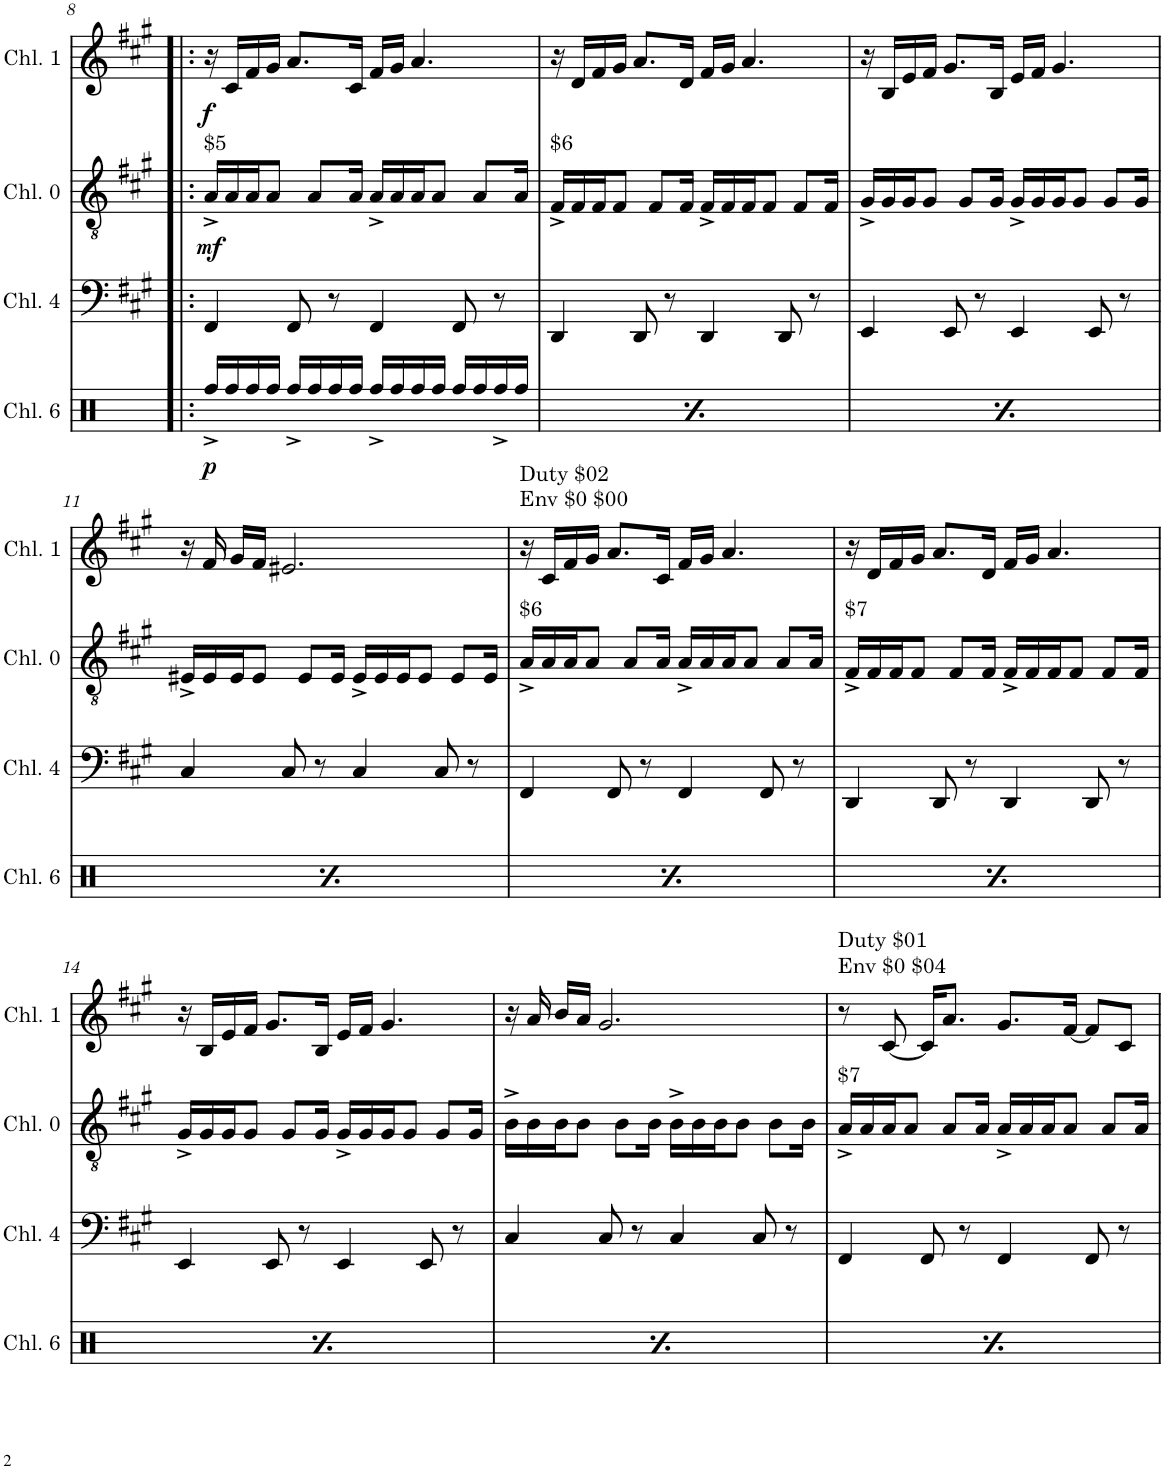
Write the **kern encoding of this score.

**kern	**dynam	**kern	**kern	**dynam	**kern	**dynam
*part4	*part4	*part3	*part2	*part2	*part1	*part1
*staff4	*staff4	*staff3	*staff2	*staff2	*staff1	*staff1
*I"Channel 6	*	*I"Channel 4	*I"Channel 0	*	*I"Channel 1	*
*I'Chl. 6	*	*I'Chl. 4	*I'Chl. 0	*	*I'Chl. 1	*
!!LO:PB:g=z
*clefX	*	*clefF4	*clefGv2	*	*clefG2	*
*k[]	*	*k[f#c#g#]	*k[f#c#g#]	*	*k[f#c#g#]	*
*M4/4	*	*M4/4	*M4/4	*	*M4/4	*
*met(c)	*	*met(c)	*met(c)	*	*met(c)	*
=8!|:	=8!|:	=8!|:	=8!|:	=8!|:	=8!|:	=8!|:
!	!	!	!LO:TX:a:t=$5	!	!	!
!	!LO:DY:b	!	!	!LO:DY:b	!	!LO:DY:b
16Rff^/LL	p	4FF#/	16A^/LL	mf	16r	f
16Rff/	.	.	16A/	.	16c#/LL	.
16Rff/	.	.	16A/J	.	16f#/	.
16Rff/JJ	.	.	8A/J	.	16g#/JJ	.
16Rff^/LL	.	8FF#/	.	.	8.a/L	.
16Rff/	.	.	8A/L	.	.	.
16Rff/	.	8r	.	.	.	.
16Rff/JJ	.	.	16A/Jk	.	16c#/Jk	.
16Rff^/LL	.	4FF#/	16A^/LL	.	16f#/LL	.
16Rff/	.	.	16A/	.	16g#/JJ	.
16Rff/	.	.	16A/J	.	4.a/	.
16Rff/JJ	.	.	8A/J	.	.	.
16Rff/LL	.	8FF#/	.	.	.	.
16Rff/	.	.	8A/L	.	.	.
16Rff^/	.	8r	.	.	.	.
16Rff/JJ	.	.	16A/Jk	.	.	.
=9	=9	=9	=9	=9	=9	=9
!	!	!	!LO:TX:a:t=$6	!	!	!
!	!LO:DY:b	!	!	!	!	!
16Rff^/LL	p	4DD/	16F#^/LL	.	16r	.
16Rff/	.	.	16F#/	.	16d/LL	.
16Rff/	.	.	16F#/J	.	16f#/	.
16Rff/JJ	.	.	8F#/J	.	16g#/JJ	.
16Rff^/LL	.	8DD/	.	.	8.a/L	.
16Rff/	.	.	8F#/L	.	.	.
16Rff/	.	8r	.	.	.	.
16Rff/JJ	.	.	16F#/Jk	.	16d/Jk	.
16Rff^/LL	.	4DD/	16F#^/LL	.	16f#/LL	.
16Rff/	.	.	16F#/	.	16g#/JJ	.
16Rff/	.	.	16F#/J	.	4.a/	.
16Rff/JJ	.	.	8F#/J	.	.	.
16Rff/LL	.	8DD/	.	.	.	.
16Rff/	.	.	8F#/L	.	.	.
16Rff^/	.	8r	.	.	.	.
16Rff/JJ	.	.	16F#/Jk	.	.	.
=10	=10	=10	=10	=10	=10	=10
!	!LO:DY:b	!	!	!	!	!
16Rff^/LL	p	4EE/	16G#^/LL	.	16r	.
16Rff/	.	.	16G#/	.	16B/LL	.
16Rff/	.	.	16G#/J	.	16e/	.
16Rff/JJ	.	.	8G#/J	.	16f#/JJ	.
16Rff^/LL	.	8EE/	.	.	8.g#/L	.
16Rff/	.	.	8G#/L	.	.	.
16Rff/	.	8r	.	.	.	.
16Rff/JJ	.	.	16G#/Jk	.	16B/Jk	.
16Rff^/LL	.	4EE/	16G#^/LL	.	16e/LL	.
16Rff/	.	.	16G#/	.	16f#/JJ	.
16Rff/	.	.	16G#/J	.	4.g#/	.
16Rff/JJ	.	.	8G#/J	.	.	.
16Rff/LL	.	8EE/	.	.	.	.
16Rff/	.	.	8G#/L	.	.	.
16Rff^/	.	8r	.	.	.	.
16Rff/JJ	.	.	16G#/Jk	.	.	.
!!LO:LB:g=z
=11	=11	=11	=11	=11	=11	=11
!	!LO:DY:b	!	!	!	!	!
16Rff^/LL	p	4C#/	16E#X^/LL	.	16r	.
16Rff/	.	.	16E#/	.	16f#/	.
16Rff/	.	.	16E#/J	.	16g#/LL	.
16Rff/JJ	.	.	8E#/J	.	16f#/JJ	.
16Rff^/LL	.	8C#/	.	.	2.e#X/	.
16Rff/	.	.	8E#/L	.	.	.
16Rff/	.	8r	.	.	.	.
16Rff/JJ	.	.	16E#/Jk	.	.	.
16Rff^/LL	.	4C#/	16E#^/LL	.	.	.
16Rff/	.	.	16E#/	.	.	.
16Rff/	.	.	16E#/J	.	.	.
16Rff/JJ	.	.	8E#/J	.	.	.
16Rff/LL	.	8C#/	.	.	.	.
16Rff/	.	.	8E#/L	.	.	.
16Rff^/	.	8r	.	.	.	.
16Rff/JJ	.	.	16E#/Jk	.	.	.
=12	=12	=12	=12	=12	=12	=12
!	!	!	!	!	!LO:TX:a:t=Duty $02	!
!	!	!	!	!	!LO:TX:a:t=Env $0 $00	!
!	!	!	!LO:TX:a:t=$6	!	!	!
!	!LO:DY:b	!	!	!	!	!
16Rff^/LL	p	4FF#/	16A^/LL	.	16r	.
16Rff/	.	.	16A/	.	16c#/LL	.
16Rff/	.	.	16A/J	.	16f#/	.
16Rff/JJ	.	.	8A/J	.	16g#/JJ	.
16Rff^/LL	.	8FF#/	.	.	8.a/L	.
16Rff/	.	.	8A/L	.	.	.
16Rff/	.	8r	.	.	.	.
16Rff/JJ	.	.	16A/Jk	.	16c#/Jk	.
16Rff^/LL	.	4FF#/	16A^/LL	.	16f#/LL	.
16Rff/	.	.	16A/	.	16g#/JJ	.
16Rff/	.	.	16A/J	.	4.a/	.
16Rff/JJ	.	.	8A/J	.	.	.
16Rff/LL	.	8FF#/	.	.	.	.
16Rff/	.	.	8A/L	.	.	.
16Rff^/	.	8r	.	.	.	.
16Rff/JJ	.	.	16A/Jk	.	.	.
=13	=13	=13	=13	=13	=13	=13
!	!	!	!LO:TX:a:t=$7	!	!	!
!	!LO:DY:b	!	!	!	!	!
16Rff^/LL	p	4DD/	16F#^/LL	.	16r	.
16Rff/	.	.	16F#/	.	16d/LL	.
16Rff/	.	.	16F#/J	.	16f#/	.
16Rff/JJ	.	.	8F#/J	.	16g#/JJ	.
16Rff^/LL	.	8DD/	.	.	8.a/L	.
16Rff/	.	.	8F#/L	.	.	.
16Rff/	.	8r	.	.	.	.
16Rff/JJ	.	.	16F#/Jk	.	16d/Jk	.
16Rff^/LL	.	4DD/	16F#^/LL	.	16f#/LL	.
16Rff/	.	.	16F#/	.	16g#/JJ	.
16Rff/	.	.	16F#/J	.	4.a/	.
16Rff/JJ	.	.	8F#/J	.	.	.
16Rff/LL	.	8DD/	.	.	.	.
16Rff/	.	.	8F#/L	.	.	.
16Rff^/	.	8r	.	.	.	.
16Rff/JJ	.	.	16F#/Jk	.	.	.
!!LO:LB:g=z
=14	=14	=14	=14	=14	=14	=14
!	!LO:DY:b	!	!	!	!	!
16Rff^/LL	p	4EE/	16G#^/LL	.	16r	.
16Rff/	.	.	16G#/	.	16B/LL	.
16Rff/	.	.	16G#/J	.	16e/	.
16Rff/JJ	.	.	8G#/J	.	16f#/JJ	.
16Rff^/LL	.	8EE/	.	.	8.g#/L	.
16Rff/	.	.	8G#/L	.	.	.
16Rff/	.	8r	.	.	.	.
16Rff/JJ	.	.	16G#/Jk	.	16B/Jk	.
16Rff^/LL	.	4EE/	16G#^/LL	.	16e/LL	.
16Rff/	.	.	16G#/	.	16f#/JJ	.
16Rff/	.	.	16G#/J	.	4.g#/	.
16Rff/JJ	.	.	8G#/J	.	.	.
16Rff/LL	.	8EE/	.	.	.	.
16Rff/	.	.	8G#/L	.	.	.
16Rff^/	.	8r	.	.	.	.
16Rff/JJ	.	.	16G#/Jk	.	.	.
=15	=15	=15	=15	=15	=15	=15
!	!LO:DY:b	!	!	!	!	!
16Rff^/LL	p	4C#/	16B^\LL	.	16r	.
16Rff/	.	.	16B\	.	16a/	.
16Rff/	.	.	16B\J	.	16b/LL	.
16Rff/JJ	.	.	8B\J	.	16a/JJ	.
16Rff^/LL	.	8C#/	.	.	2.g#/	.
16Rff/	.	.	8B\L	.	.	.
16Rff/	.	8r	.	.	.	.
16Rff/JJ	.	.	16B\Jk	.	.	.
16Rff^/LL	.	4C#/	16B^\LL	.	.	.
16Rff/	.	.	16B\	.	.	.
16Rff/	.	.	16B\J	.	.	.
16Rff/JJ	.	.	8B\J	.	.	.
16Rff/LL	.	8C#/	.	.	.	.
16Rff/	.	.	8B\L	.	.	.
16Rff^/	.	8r	.	.	.	.
16Rff/JJ	.	.	16B\Jk	.	.	.
=16	=16	=16	=16	=16	=16	=16
!	!	!	!	!	!LO:TX:a:t=Duty $01	!
!	!	!	!	!	!LO:TX:a:t=Env $0 $04	!
!	!	!	!LO:TX:a:t=$7	!	!	!
!	!LO:DY:b	!	!	!	!	!
16Rff^/LL	p	4FF#/	16A^/LL	.	8r	.
16Rff/	.	.	16A/	.	.	.
16Rff/	.	.	16A/J	.	[8c#/	.
16Rff/JJ	.	.	8A/J	.	.	.
16Rff^/LL	.	8FF#/	.	.	16c#/KL]	.
16Rff/	.	.	8A/L	.	8.a/J	.
16Rff/	.	8r	.	.	.	.
16Rff/JJ	.	.	16A/Jk	.	.	.
16Rff^/LL	.	4FF#/	16A^/LL	.	8.g#/L	.
16Rff/	.	.	16A/	.	.	.
16Rff/	.	.	16A/J	.	.	.
16Rff/JJ	.	.	8A/J	.	[16f#/Jk	.
16Rff/LL	.	8FF#/	.	.	8f#/L]	.
16Rff/	.	.	8A/L	.	.	.
16Rff^/	.	8r	.	.	8c#/J	.
16Rff/JJ	.	.	16A/Jk	.	.	.
=	=	=	=	=	=	=
*-	*-	*-	*-	*-	*-	*-
